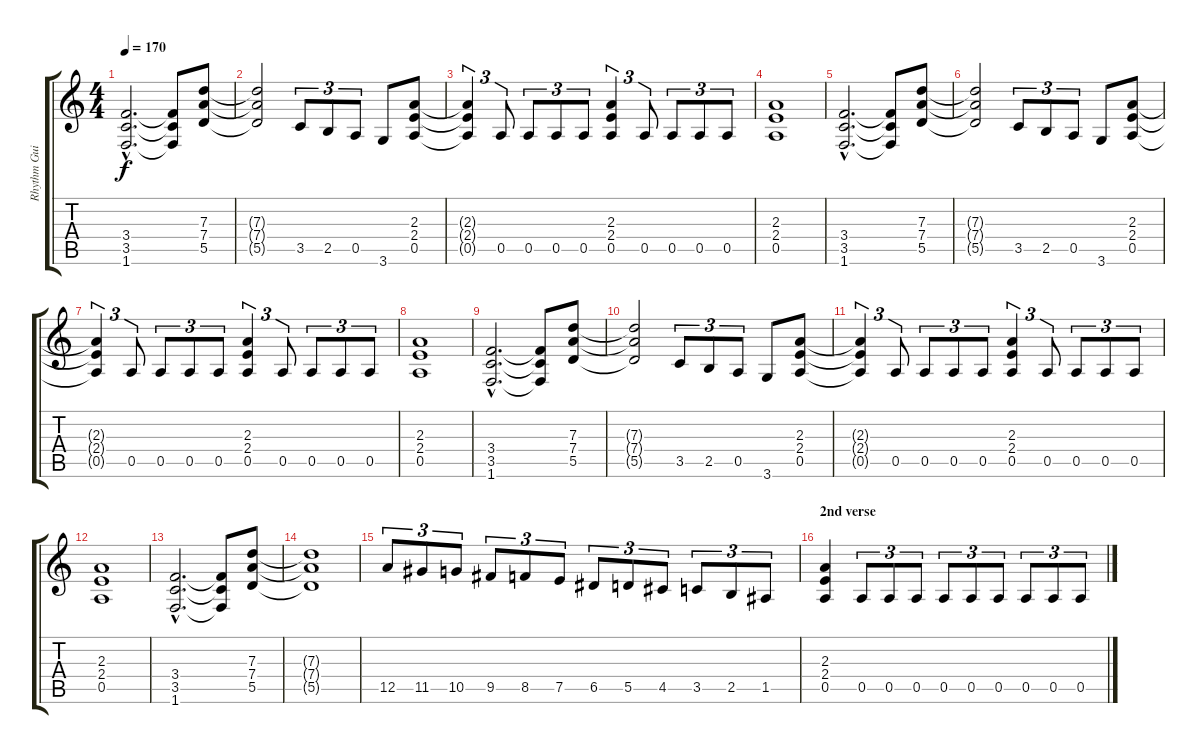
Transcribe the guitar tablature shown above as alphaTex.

\track ("Rhythm Guitar" "Rhythm Gui") {instrument distortionguitar}
\staff {score tabs}
\tuning (E4 B3 G3 D3 A2 E2) {hide}
\ts (4 4)
\tempo 170
\clef g2
\ks c
(3.4{hac} 3.5{hac} 1.6{hac}).2{d dy f} (3.4{t} 3.5{t} 1.6{t}).8 (7.3 7.4 5.5).8 |
(7.3{t} 7.4{t} 5.5{t}).2 3.5.8{tu (3 2)} 2.5.8{tu (3 2)} 0.5.8{tu (3 2)} 3.6.8 (2.3 2.4 0.5).8 |
(2.3{t} 2.4{t} 0.5{t}).4{tu (3 2)} 0.5.8{tu (3 2)} 0.5.8{tu (3 2)} 0.5.8{tu (3 2)} 0.5.8{tu (3 2)} (2.3 2.4 0.5).4{tu (3 2)} 0.5.8{tu (3 2)} 0.5.8{tu (3 2)} 0.5.8{tu (3 2)} 0.5.8{tu (3 2)} |
(2.3 2.4 0.5).1 |
(3.4{hac} 3.5{hac} 1.6{hac}).2{d} (3.4{t} 3.5{t} 1.6{t}).8 (7.3 7.4 5.5).8 |
(7.3{t} 7.4{t} 5.5{t}).2 3.5.8{tu (3 2)} 2.5.8{tu (3 2)} 0.5.8{tu (3 2)} 3.6.8 (2.3 2.4 0.5).8 |
(2.3{t} 2.4{t} 0.5{t}).4{tu (3 2)} 0.5.8{tu (3 2)} 0.5.8{tu (3 2)} 0.5.8{tu (3 2)} 0.5.8{tu (3 2)} (2.3 2.4 0.5).4{tu (3 2)} 0.5.8{tu (3 2)} 0.5.8{tu (3 2)} 0.5.8{tu (3 2)} 0.5.8{tu (3 2)} |
(2.3 2.4 0.5).1 |
(3.4{hac} 3.5{hac} 1.6{hac}).2{d} (3.4{t} 3.5{t} 1.6{t}).8 (7.3 7.4 5.5).8 |
(7.3{t} 7.4{t} 5.5{t}).2 3.5.8{tu (3 2)} 2.5.8{tu (3 2)} 0.5.8{tu (3 2)} 3.6.8 (2.3 2.4 0.5).8 |
(2.3{t} 2.4{t} 0.5{t}).4{tu (3 2)} 0.5.8{tu (3 2)} 0.5.8{tu (3 2)} 0.5.8{tu (3 2)} 0.5.8{tu (3 2)} (2.3 2.4 0.5).4{tu (3 2)} 0.5.8{tu (3 2)} 0.5.8{tu (3 2)} 0.5.8{tu (3 2)} 0.5.8{tu (3 2)} |
(2.3 2.4 0.5).1 |
(3.4{hac} 3.5{hac} 1.6{hac}).2{d} (3.4{t} 3.5{t} 1.6{t}).8 (7.3 7.4 5.5).8 |
(7.3{t} 7.4{t} 5.5{t}).1 |
12.5.8{tu (3 2)} 11.5.8{tu (3 2)} 10.5.8{tu (3 2)} 9.5.8{tu (3 2)} 8.5.8{tu (3 2)} 7.5.8{tu (3 2)} 6.5.8{tu (3 2)} 5.5.8{tu (3 2)} 4.5.8{tu (3 2)} 3.5.8{tu (3 2)} 2.5.8{tu (3 2)} 1.5.8{tu (3 2)} |
\section ("" "2nd verse")
(2.3 2.4 0.5).4 0.5.8{tu (3 2)} 0.5.8{tu (3 2)} 0.5.8{tu (3 2)} 0.5.8{tu (3 2)} 0.5.8{tu (3 2)} 0.5.8{tu (3 2)} 0.5.8{tu (3 2)} 0.5.8{tu (3 2)} 0.5.8{tu (3 2)}
